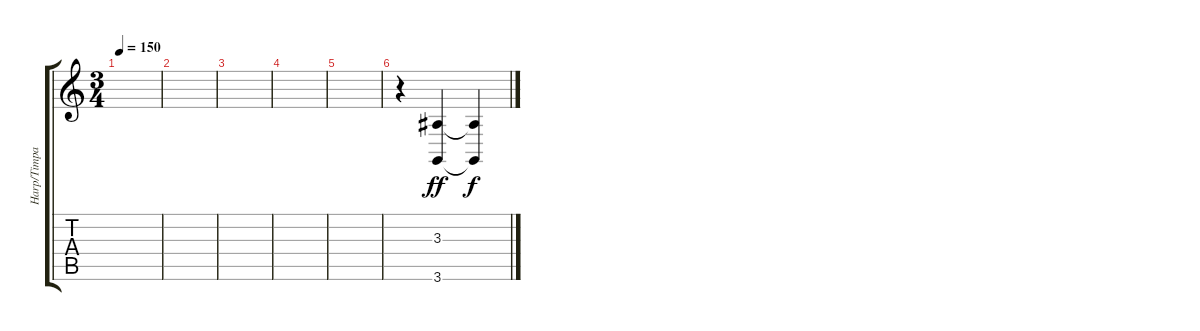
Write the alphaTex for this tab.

\track ("Harp/Timpani" "Harp/Timpa") {instrument orchestralharp}
\staff {score tabs}
\tuning (E4 B3 G3 D3 A2 E2) {hide}
\ts (3 4)
\tempo 150
\clef g2
\ks c
|
|
|
|
|
r.4 (3.3 3.6).4{dy ff} (3.3{t} 3.6{t}).4{dy f}
